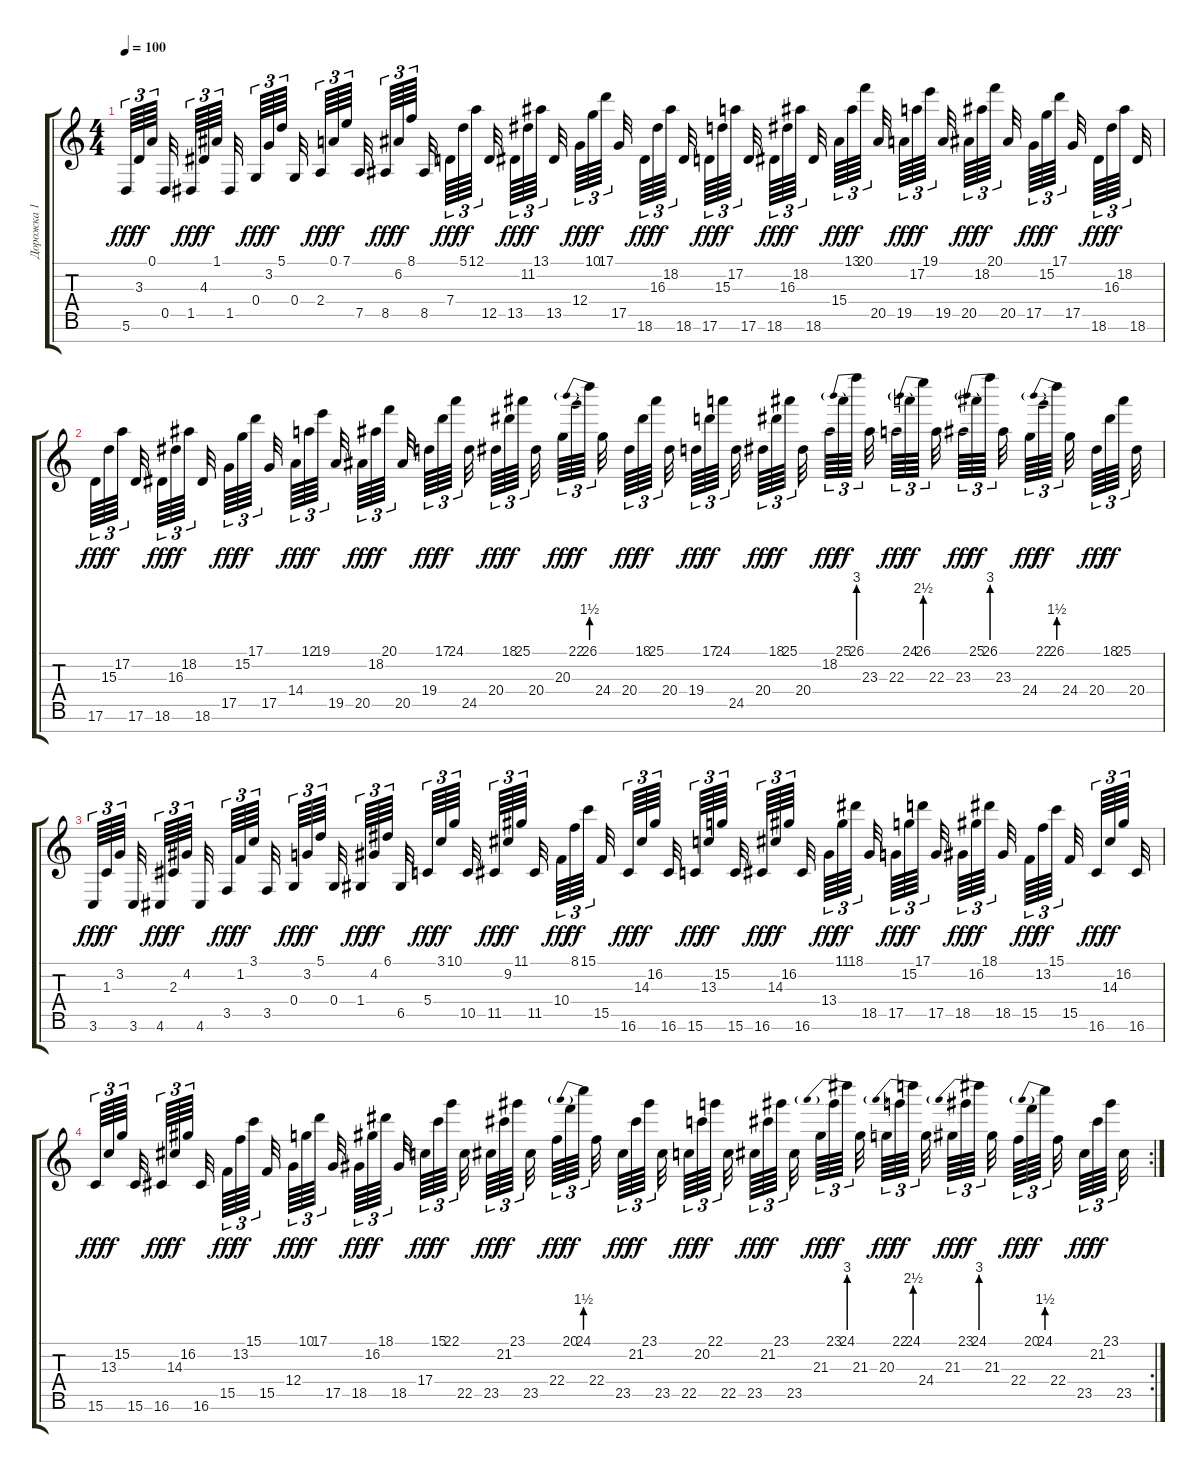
\track ("Дорожка 1" "Дорожка 1") {instrument lead1square}
\staff {score tabs}
\tuning (A4 E4 B3 G3 D3 A2 E2) {hide}
\ts (4 4)
\tempo 100
\clef g2
\ks c
5.6.64{tu (3 2) dy fff} 3.3.64{tu (3 2) dy ff} 0.1.64{tu (3 2) beam splitsecondary} 0.5.32{beam splitsecondary} 1.5.64{tu (3 2) dy fff} 4.3.64{tu (3 2) dy ff} 1.1.64{tu (3 2) beam splitsecondary} 1.5.32{beam splitsecondary} 0.4.64{tu (3 2) dy fff} 3.2.64{tu (3 2) dy ff} 5.1.64{tu (3 2) beam splitsecondary} 0.4.32{beam splitsecondary} 2.4.64{tu (3 2) dy fff} 0.1.64{tu (3 2) dy ff} 7.1.64{tu (3 2) beam splitsecondary} 7.5.32 8.5.64{tu (3 2) dy fff} 6.2.64{tu (3 2) dy ff} 8.1.64{tu (3 2) beam splitsecondary} 8.5.32{beam splitsecondary} 7.4.64{tu (3 2) dy fff} 5.1.64{tu (3 2) dy ff} 12.1.64{tu (3 2) beam splitsecondary} 12.5.32{beam splitsecondary} 13.5.64{tu (3 2) dy fff} 11.2.64{tu (3 2) dy ff} 13.1.64{tu (3 2) beam splitsecondary} 13.5.32{beam splitsecondary} 12.4.64{tu (3 2) dy fff} 10.1.64{tu (3 2) dy ff} 17.1.64{tu (3 2) beam splitsecondary} 17.5.32 18.6.64{tu (3 2) dy fff} 16.3.64{tu (3 2) dy ff} 18.2.64{tu (3 2) beam splitsecondary} 18.6.32{beam splitsecondary} 17.6.64{tu (3 2) dy fff} 15.3.64{tu (3 2) dy ff} 17.2.64{tu (3 2) beam splitsecondary} 17.6.32{beam splitsecondary} 18.6.64{tu (3 2) dy fff} 16.3.64{tu (3 2) dy ff} 18.2.64{tu (3 2) beam splitsecondary} 18.6.32{beam splitsecondary} 15.4.64{tu (3 2) dy fff} 13.1.64{tu (3 2) dy ff} 20.1.64{tu (3 2) beam splitsecondary} 20.5.32 19.5.64{tu (3 2) dy fff} 17.2.64{tu (3 2) dy ff} 19.1.64{tu (3 2) beam splitsecondary} 19.5.32{beam splitsecondary} 20.5.64{tu (3 2) dy fff} 18.2.64{tu (3 2) dy ff} 20.1.64{tu (3 2) beam splitsecondary} 20.5.32{beam splitsecondary} 17.5.64{tu (3 2) dy fff} 15.2.64{tu (3 2) dy ff} 17.1.64{tu (3 2) beam splitsecondary} 17.5.32{beam splitsecondary} 18.6.64{tu (3 2) dy fff} 16.3.64{tu (3 2) dy ff} 18.2.64{tu (3 2) beam splitsecondary} 18.6.32 |
17.6.64{tu (3 2) dy fff} 15.3.64{tu (3 2) dy ff} 17.2.64{tu (3 2) beam splitsecondary} 17.6.32{beam splitsecondary} 18.6.64{tu (3 2) dy fff} 16.3.64{tu (3 2) dy ff} 18.2.64{tu (3 2) beam splitsecondary} 18.6.32{beam splitsecondary} 17.5.64{tu (3 2) dy fff} 15.2.64{tu (3 2) dy ff} 17.1.64{tu (3 2) beam splitsecondary} 17.5.32{beam splitsecondary} 14.4.64{tu (3 2) dy fff} 12.1.64{tu (3 2) dy ff} 19.1.64{tu (3 2) beam splitsecondary} 19.5.32 20.5.64{tu (3 2) dy fff} 18.2.64{tu (3 2) dy ff} 20.1.64{tu (3 2) beam splitsecondary} 20.5.32{beam splitsecondary} 19.4.64{tu (3 2) dy fff} 17.1.64{tu (3 2) dy ff} 24.1.64{tu (3 2) beam splitsecondary} 24.5.32{beam splitsecondary} 20.4.64{tu (3 2) dy fff} 18.1.64{tu (3 2) dy ff} 25.1.64{tu (3 2) beam splitsecondary} 20.4.32{beam splitsecondary} 20.3.64{tu (3 2) dy fff} 22.1.64{tu (3 2) dy ff} 26.1{be (prebend 0 6 60 6)}.64{tu (3 2) beam splitsecondary} 24.4.32 20.4.64{tu (3 2) dy fff} 18.1.64{tu (3 2) dy ff} 25.1.64{tu (3 2) beam splitsecondary} 20.4.32{beam splitsecondary} 19.4.64{tu (3 2) dy fff} 17.1.64{tu (3 2) dy ff} 24.1.64{tu (3 2) beam splitsecondary} 24.5.32{beam splitsecondary} 20.4.64{tu (3 2) dy fff} 18.1.64{tu (3 2) dy ff} 25.1.64{tu (3 2) beam splitsecondary} 20.4.32{beam splitsecondary} 18.2.64{tu (3 2) dy fff} 25.1.64{tu (3 2) dy ff} 26.1{be (prebend 0 12 60 12)}.64{tu (3 2) beam splitsecondary} 23.3.32 22.3.64{tu (3 2) dy fff} 24.1.64{tu (3 2) dy ff} 26.1{be (prebend 0 10 60 10)}.64{tu (3 2) beam splitsecondary} 22.3.32{beam splitsecondary} 23.3.64{tu (3 2) dy fff} 25.1.64{tu (3 2) dy ff} 26.1{be (prebend 0 12 60 12)}.64{tu (3 2) beam splitsecondary} 23.3.32{beam splitsecondary} 24.4.64{tu (3 2) dy fff} 22.1.64{tu (3 2) dy ff} 26.1{be (prebend 0 6 60 6)}.64{tu (3 2) beam splitsecondary} 24.4.32{beam splitsecondary} 20.4.64{tu (3 2) dy fff} 18.1.64{tu (3 2) dy ff} 25.1.64{tu (3 2) beam splitsecondary} 20.4.32 |
3.6.64{tu (3 2) dy fff} 1.3.64{tu (3 2) dy ff} 3.2.64{tu (3 2) beam splitsecondary} 3.6.32{beam splitsecondary} 4.6.64{tu (3 2) dy fff} 2.3.64{tu (3 2) dy ff} 4.2.64{tu (3 2) beam splitsecondary} 4.6.32{beam splitsecondary} 3.5.64{tu (3 2) dy fff} 1.2.64{tu (3 2) dy ff} 3.1.64{tu (3 2) beam splitsecondary} 3.5.32{beam splitsecondary} 0.4.64{tu (3 2) dy fff} 3.2.64{tu (3 2) dy ff} 5.1.64{tu (3 2) beam splitsecondary} 0.4.32 1.4.64{tu (3 2) dy fff} 4.2.64{tu (3 2) dy ff} 6.1.64{tu (3 2) beam splitsecondary} 6.5.32{beam splitsecondary} 5.4.64{tu (3 2) dy fff} 3.1.64{tu (3 2) dy ff} 10.1.64{tu (3 2) beam splitsecondary} 10.5.32{beam splitsecondary} 11.5.64{tu (3 2) dy fff} 9.2.64{tu (3 2) dy ff} 11.1.64{tu (3 2) beam splitsecondary} 11.5.32{beam splitsecondary} 10.4.64{tu (3 2) dy fff} 8.1.64{tu (3 2) dy ff} 15.1.64{tu (3 2) beam splitsecondary} 15.5.32 16.6.64{tu (3 2) dy fff} 14.3.64{tu (3 2) dy ff} 16.2.64{tu (3 2) beam splitsecondary} 16.6.32{beam splitsecondary} 15.6.64{tu (3 2) dy fff} 13.3.64{tu (3 2) dy ff} 15.2.64{tu (3 2) beam splitsecondary} 15.6.32{beam splitsecondary} 16.6.64{tu (3 2) dy fff} 14.3.64{tu (3 2) dy ff} 16.2.64{tu (3 2) beam splitsecondary} 16.6.32{beam splitsecondary} 13.4.64{tu (3 2) dy fff} 11.1.64{tu (3 2) dy ff} 18.1.64{tu (3 2) beam splitsecondary} 18.5.32 17.5.64{tu (3 2) dy fff} 15.2.64{tu (3 2) dy ff} 17.1.64{tu (3 2) beam splitsecondary} 17.5.32{beam splitsecondary} 18.5.64{tu (3 2) dy fff} 16.2.64{tu (3 2) dy ff} 18.1.64{tu (3 2) beam splitsecondary} 18.5.32{beam splitsecondary} 15.5.64{tu (3 2) dy fff} 13.2.64{tu (3 2) dy ff} 15.1.64{tu (3 2) beam splitsecondary} 15.5.32{beam splitsecondary} 16.6.64{tu (3 2) dy fff} 14.3.64{tu (3 2) dy ff} 16.2.64{tu (3 2) beam splitsecondary} 16.6.32 |
\rc 2
15.6.64{tu (3 2) dy fff} 13.3.64{tu (3 2) dy ff} 15.2.64{tu (3 2) beam splitsecondary} 15.6.32{beam splitsecondary} 16.6.64{tu (3 2) dy fff} 14.3.64{tu (3 2) dy ff} 16.2.64{tu (3 2) beam splitsecondary} 16.6.32{beam splitsecondary} 15.5.64{tu (3 2) dy fff} 13.2.64{tu (3 2) dy ff} 15.1.64{tu (3 2) beam splitsecondary} 15.5.32{beam splitsecondary} 12.4.64{tu (3 2) dy fff} 10.1.64{tu (3 2) dy ff} 17.1.64{tu (3 2) beam splitsecondary} 17.5.32 18.5.64{tu (3 2) dy fff} 16.2.64{tu (3 2) dy ff} 18.1.64{tu (3 2) beam splitsecondary} 18.5.32{beam splitsecondary} 17.4.64{tu (3 2) dy fff} 15.1.64{tu (3 2) dy ff} 22.1.64{tu (3 2) beam splitsecondary} 22.5.32{beam splitsecondary} 23.5.64{tu (3 2) dy fff} 21.2.64{tu (3 2) dy ff} 23.1.64{tu (3 2) beam splitsecondary} 23.5.32{beam splitsecondary} 22.4.64{tu (3 2) dy fff} 20.1.64{tu (3 2) dy ff} 24.1{be (prebend 0 6 60 6)}.64{tu (3 2) beam splitsecondary} 22.4.32 23.5.64{tu (3 2) dy fff} 21.2.64{tu (3 2) dy ff} 23.1.64{tu (3 2) beam splitsecondary} 23.5.32{beam splitsecondary} 22.5.64{tu (3 2) dy fff} 20.2.64{tu (3 2) dy ff} 22.1.64{tu (3 2) beam splitsecondary} 22.5.32{beam splitsecondary} 23.5.64{tu (3 2) dy fff} 21.2.64{tu (3 2) dy ff} 23.1.64{tu (3 2) beam splitsecondary} 23.5.32{beam splitsecondary} 21.3.64{tu (3 2) dy fff} 23.1.64{tu (3 2) dy ff} 24.1{be (prebend 0 12 60 12)}.64{tu (3 2) beam splitsecondary} 21.3.32 20.3.64{tu (3 2) dy fff} 22.1.64{tu (3 2) dy ff} 24.1{be (prebend 0 10 60 10)}.64{tu (3 2) beam splitsecondary} 24.4.32{beam splitsecondary} 21.3.64{tu (3 2) dy fff} 23.1.64{tu (3 2) dy ff} 24.1{be (prebend 0 12 60 12)}.64{tu (3 2) beam splitsecondary} 21.3.32{beam splitsecondary} 22.4.64{tu (3 2) dy fff} 20.1.64{tu (3 2) dy ff} 24.1{be (prebend 0 6 60 6)}.64{tu (3 2) beam splitsecondary} 22.4.32{beam splitsecondary} 23.5.64{tu (3 2) dy fff} 21.2.64{tu (3 2) dy ff} 23.1.64{tu (3 2) beam splitsecondary} 23.5.32
